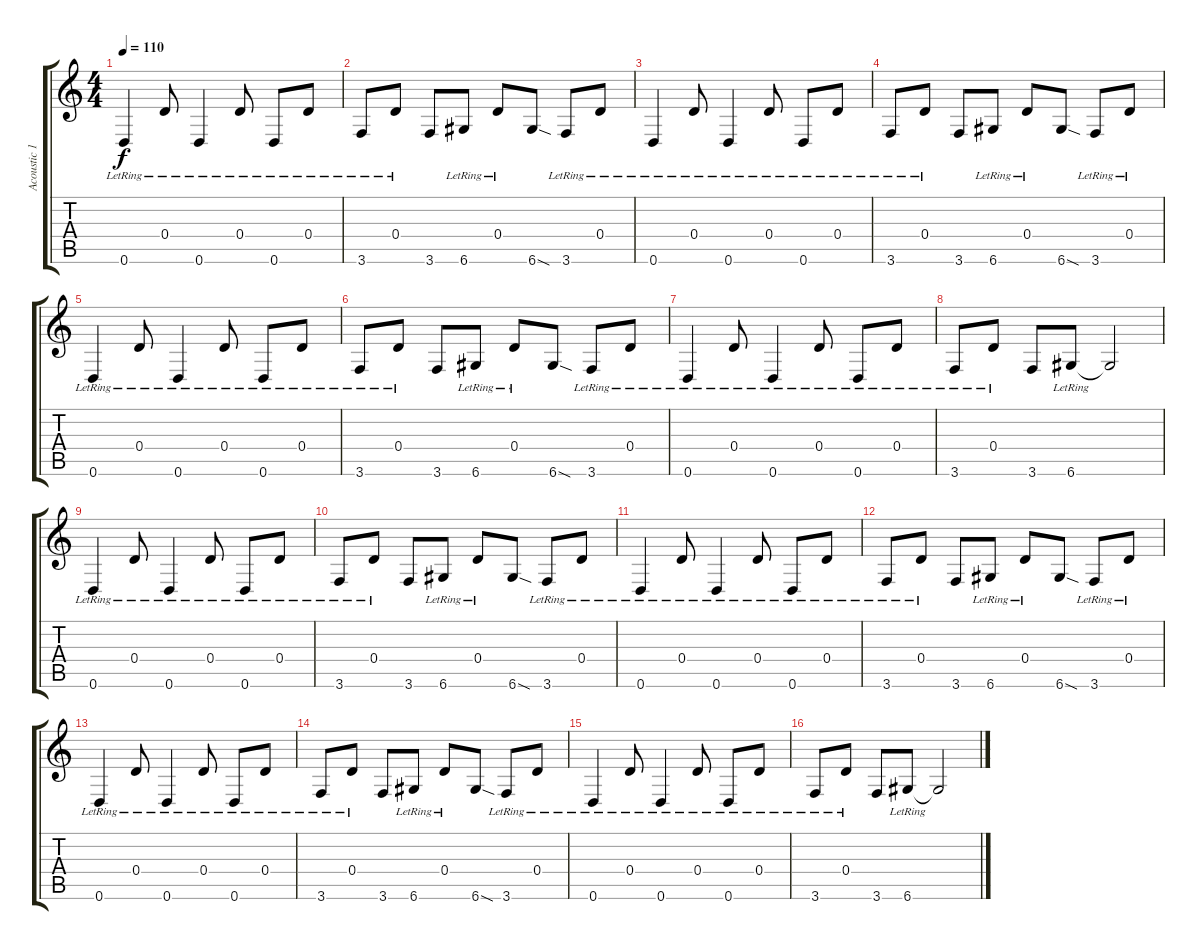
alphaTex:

\track ("Acoustic 1" "Acoustic 1") {instrument acousticguitarsteel}
\staff {score tabs}
\tuning (E4 B3 G3 D3 A2 D2) {hide}
\ts (4 4)
\tempo 110
\clef g2
\ks c
0.6{lr}.4{dy f instrument acousticguitarsteel} 0.4{lr}.8 0.6{lr}.4 0.4{lr}.8 0.6{lr}.8 0.4{lr}.8 |
3.6{lr}.8 0.4{lr}.8 3.6.8 6.6{lr}.8 0.4{lr}.8 6.6{sod}.8 3.6{lr}.8 0.4{lr}.8 |
0.6{lr}.4 0.4{lr}.8 0.6{lr}.4 0.4{lr}.8 0.6{lr}.8 0.4{lr}.8 |
3.6{lr}.8 0.4{lr}.8 3.6.8 6.6{lr}.8 0.4{lr}.8 6.6{sod}.8 3.6{lr}.8 0.4{lr}.8 |
0.6{lr}.4 0.4{lr}.8 0.6{lr}.4 0.4{lr}.8 0.6{lr}.8 0.4{lr}.8 |
3.6{lr}.8 0.4{lr}.8 3.6.8 6.6{lr}.8 0.4{lr}.8 6.6{sod}.8 3.6{lr}.8 0.4{lr}.8 |
0.6{lr}.4 0.4{lr}.8 0.6{lr}.4 0.4{lr}.8 0.6{lr}.8 0.4{lr}.8 |
3.6{lr}.8 0.4{lr}.8 3.6.8 6.6{lr}.8 6.6{t}.2 |
0.6{lr}.4 0.4{lr}.8 0.6{lr}.4 0.4{lr}.8 0.6{lr}.8 0.4{lr}.8 |
3.6{lr}.8 0.4{lr}.8 3.6.8 6.6{lr}.8 0.4{lr}.8 6.6{sod}.8 3.6{lr}.8 0.4{lr}.8 |
0.6{lr}.4 0.4{lr}.8 0.6{lr}.4 0.4{lr}.8 0.6{lr}.8 0.4{lr}.8 |
3.6{lr}.8 0.4{lr}.8 3.6.8 6.6{lr}.8 0.4{lr}.8 6.6{sod}.8 3.6{lr}.8 0.4{lr}.8 |
0.6{lr}.4 0.4{lr}.8 0.6{lr}.4 0.4{lr}.8 0.6{lr}.8 0.4{lr}.8 |
3.6{lr}.8 0.4{lr}.8 3.6.8 6.6{lr}.8 0.4{lr}.8 6.6{sod}.8 3.6{lr}.8 0.4{lr}.8 |
0.6{lr}.4 0.4{lr}.8 0.6{lr}.4 0.4{lr}.8 0.6{lr}.8 0.4{lr}.8 |
3.6{lr}.8 0.4{lr}.8 3.6.8 6.6{lr}.8 6.6{t}.2
